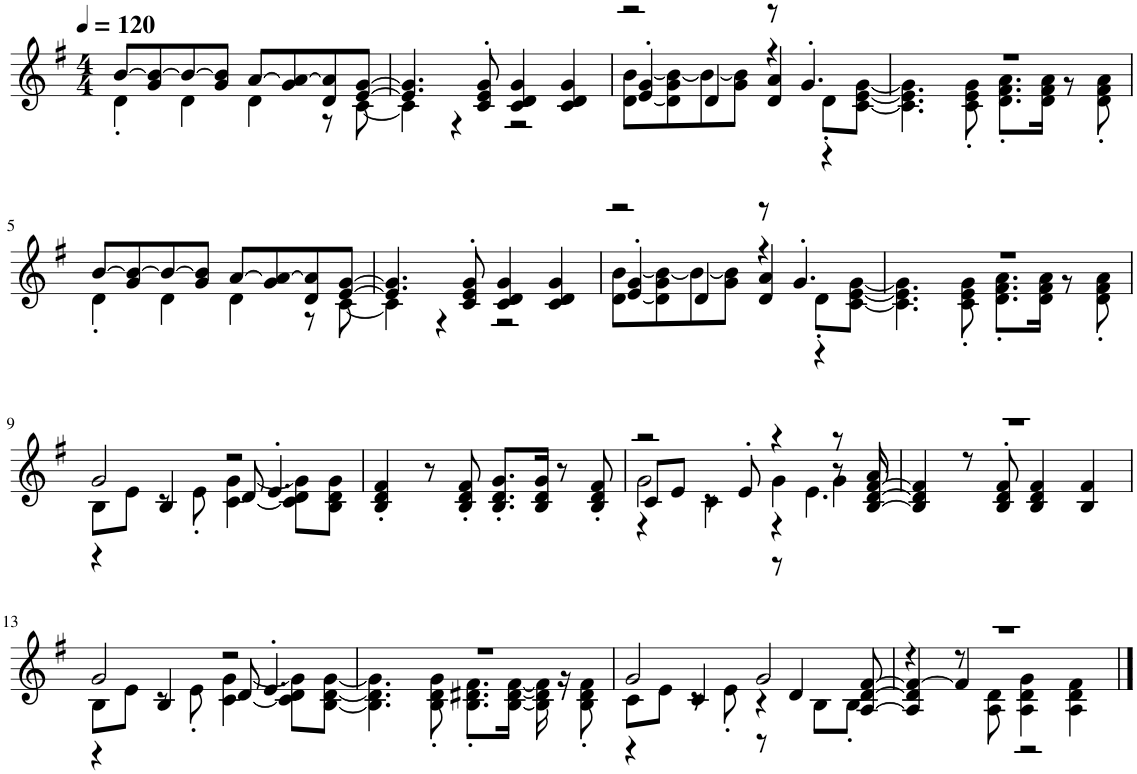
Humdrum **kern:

**kern
*part1
*staff1
*I"Grand Piano, Acoustic Grand Piano
*I'Pno
*clefG2
*k[f#]
*M4/4
*MM120
=1
*^
[8b/L	4d'\
8g/ 8b/_	.
8b/_	4d\
8g/ 8b/]J	.
[8a/L	4d\
8g/ 8a/_	.
8d/ 8a/]	8r
[8e/ [8g/J	[8c\
=2	=2
4.e/] 4.g/]	4c\]
.	4r
8c/' 8e/' 8g/'	.
4c/ 4d/ 4g/	2r
4c/ 4d/ 4g/	.
=3	=3
*	*^
2r	[8d\ [8b\L	4e/' 4g/'
.	8d\] 8g\ 8b\_	.
.	8b\_	4d/
.	8g\ 8b\]J	.
8r	4r	4d/ 4a/
4.g'/	.	.
.	8d'\L	4r
.	[8c\ [8e\ [8g\J	.
*	*v	*v
=4	=4
1r	4.c\] 4.e\] 4.g\]
.	8c\' 8e\' 8g\'
.	8.d\' 8.f#\' 8.a\'L
.	16d\ 16f#\ 16a\Jk
.	8r
.	8d\' 8f#\' 8a\'
!!LO:LB:g=z	!!
=5	=5
[8b/L	4d'\
8g/ 8b/_	.
8b/_	4d\
8g/ 8b/]J	.
[8a/L	4d\
8g/ 8a/_	.
8d/ 8a/]	8r
[8e/ [8g/J	[8c\
=6	=6
4.e/] 4.g/]	4c\]
.	4r
8c/' 8e/' 8g/'	.
4c/ 4d/ 4g/	2r
4c/ 4d/ 4g/	.
=7	=7
*	*^
2r	[8d\ [8b\L	4e/' 4g/'
.	8d\] 8g\ 8b\_	.
.	8b\_	4d/
.	8g\ 8b\]J	.
8r	4r	4d/ 4a/
4.g'/	.	.
.	8d'\L	4r
.	[8c\ [8e\ [8g\J	.
*	*v	*v
=8	=8
1r	4.c\] 4.e\] 4.g\]
.	8c\' 8e\' 8g\'
.	8.d\' 8.f#\' 8.a\'L
.	16d\ 16f#\ 16a\Jk
.	8r
.	8d\' 8f#\' 8a\'
!!LO:LB:g=z	!!
=9	=9
*	*^
2g/	8B\L	4r
.	8e\J	.
.	8r	4B/
.	8e'\	.
2r	[4c\ [4g\	8d/
.	.	4.e'/
.	8c\] 8d\ 8g\]L	.
.	8B\ 8d\ 8g\J	.
*v	*v	*v
=10
4B/' 4d/' 4f#/'
8r
8B/' 8d/' 8f#/'
8.B/' 8.d/' 8.g/'L
16B/ 16d/ 16g/Jk
8r
8B/' 8d/' 8f#/'
=11
*^
*	*^
*	*	*^
2r	2g\	8c/L	4r
.	.	8e/J	.
.	.	8r	4c\
.	.	8e'/	.
4r	4g\	4r	8r
.	.	.	4.e\
8r	4g\	8r	.
8a/	.	[8B/ [8d/ [8f#/	.
*	*v	*v	*v
=12	=12
1r	4B/] 4d/] 4f#/]
.	8r
.	8B/' 8d/' 8f#/'
.	4B/ 4d/ 4f#/
.	4B/ 4f#/
!!LO:LB:g=z	!!
=13	=13
*	*^
2g/	8B\L	4r
.	8e\J	.
.	8r	4B/
.	8e'\	.
2r	[4c\ [4g\	8d/
.	.	4.e'/
.	8c\] 8d\ 8g\]L	.
.	[8B\ [8d\ [8g\J	.
*	*v	*v
=14	=14
1r	4.B\] 4.d\] 4.g\]
.	8B\' 8d\' 8g\'
.	8.B\' 8.d#X\' 8.f#\'L
.	[16B\ [16d#\ [16f#\Jk
.	16B\] 16d#\] 16f#\]
.	16r
.	8B\' 8d#\' 8f#\'
=15	=15
*	*^
2g/	8c\L	4r
.	8e\J	.
.	8r	4c/
.	8e'\	.
2g/	4r	8r
.	.	4d/
.	8B\L	.
.	8B'\J	[8A/ [8d/ [8f#/
=16	=16	=16
1r	4r	4A/] 4d/] 4f#/_
.	8r	4f#/]
.	8A\ 8d\	.
.	4A\ 4d\ 4g\	2r
.	4A\ 4d\ 4f#\	.
*v	*v	*v
==
*-
